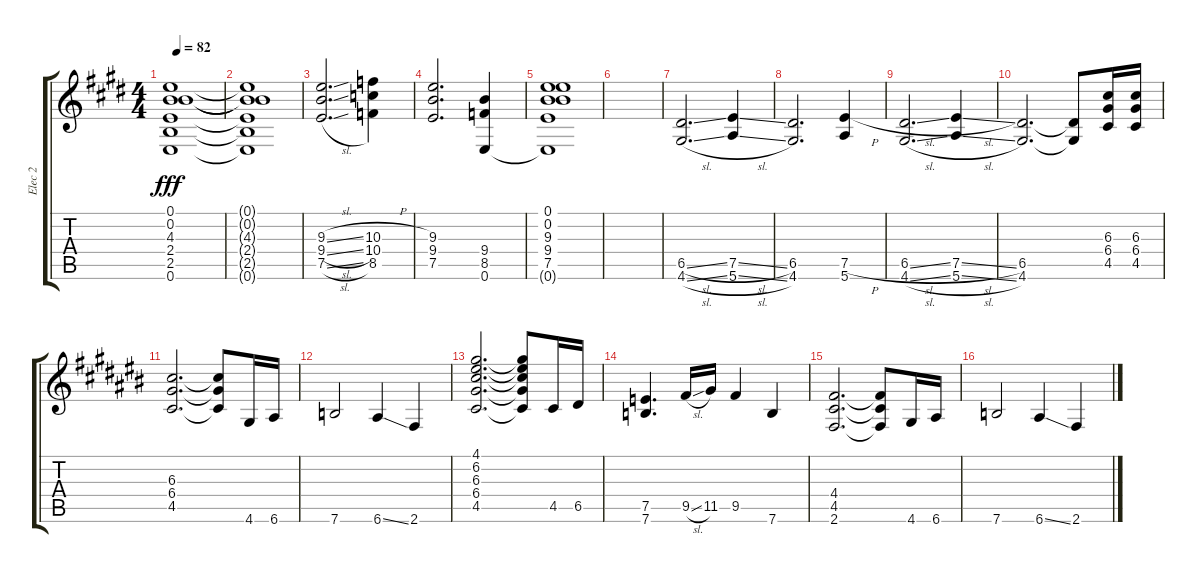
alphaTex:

\track ("Elec 2" "Elec 2") {instrument overdrivenguitar}
\staff {score tabs}
\tuning (E4 B3 G3 D3 A2 E2) {hide}
\ts (4 4)
\tempo 82
\clef g2
\ks e
(0.1 0.2 4.3 2.4 2.5 0.6).1{dy fff} |
(0.1{t} 0.2{t} 4.3{t} 2.4{t} 2.5{t} 0.6{t}).1 |
(9.3{sl} 9.4{sl} 7.5{sl}).2{d} (10.3{h} 10.4 8.5).4 |
(9.3 9.4 7.5).2{d} (9.4 8.5 0.6).4 |
(0.1 0.2 9.3 9.4 7.5 0.6{t}).1 |
|
(6.5{sl} 4.6{sl}).2{d} (7.5{sl} 5.6{sl}).4 |
(6.5 4.6).2{d} (7.5{h} 5.6).4 |
(6.5{sl} 4.6{sl}).2{d} (7.5{sl} 5.6{sl}).4 |
(6.5 4.6).2{d} (6.5{t} 4.6{t}).8 (6.3 6.4 4.5).16 (6.3 6.4 4.5).16 |
\ks c#
(6.3 6.4 4.5).2{d} (6.3{t} 6.4{t} 4.5{t}).8 4.6.16 6.6.16 |
7.6.2 6.6{ss}.4 2.6.4 |
(4.1 6.2 6.3 6.4 4.5).2{d} (4.1{t} 6.2{t} 6.3{t} 6.4{t} 4.5{t}).8 4.5.16 6.5.16 |
(7.5 7.6).4{d} 9.5{sl}.16 11.5.16 9.5.4 7.6.4 |
(4.4 4.5 2.6).2{d} (4.4{t} 4.5{t} 2.6{t}).8 4.6.16 6.6.16 |
7.6.2 6.6{ss}.4 2.6.4
